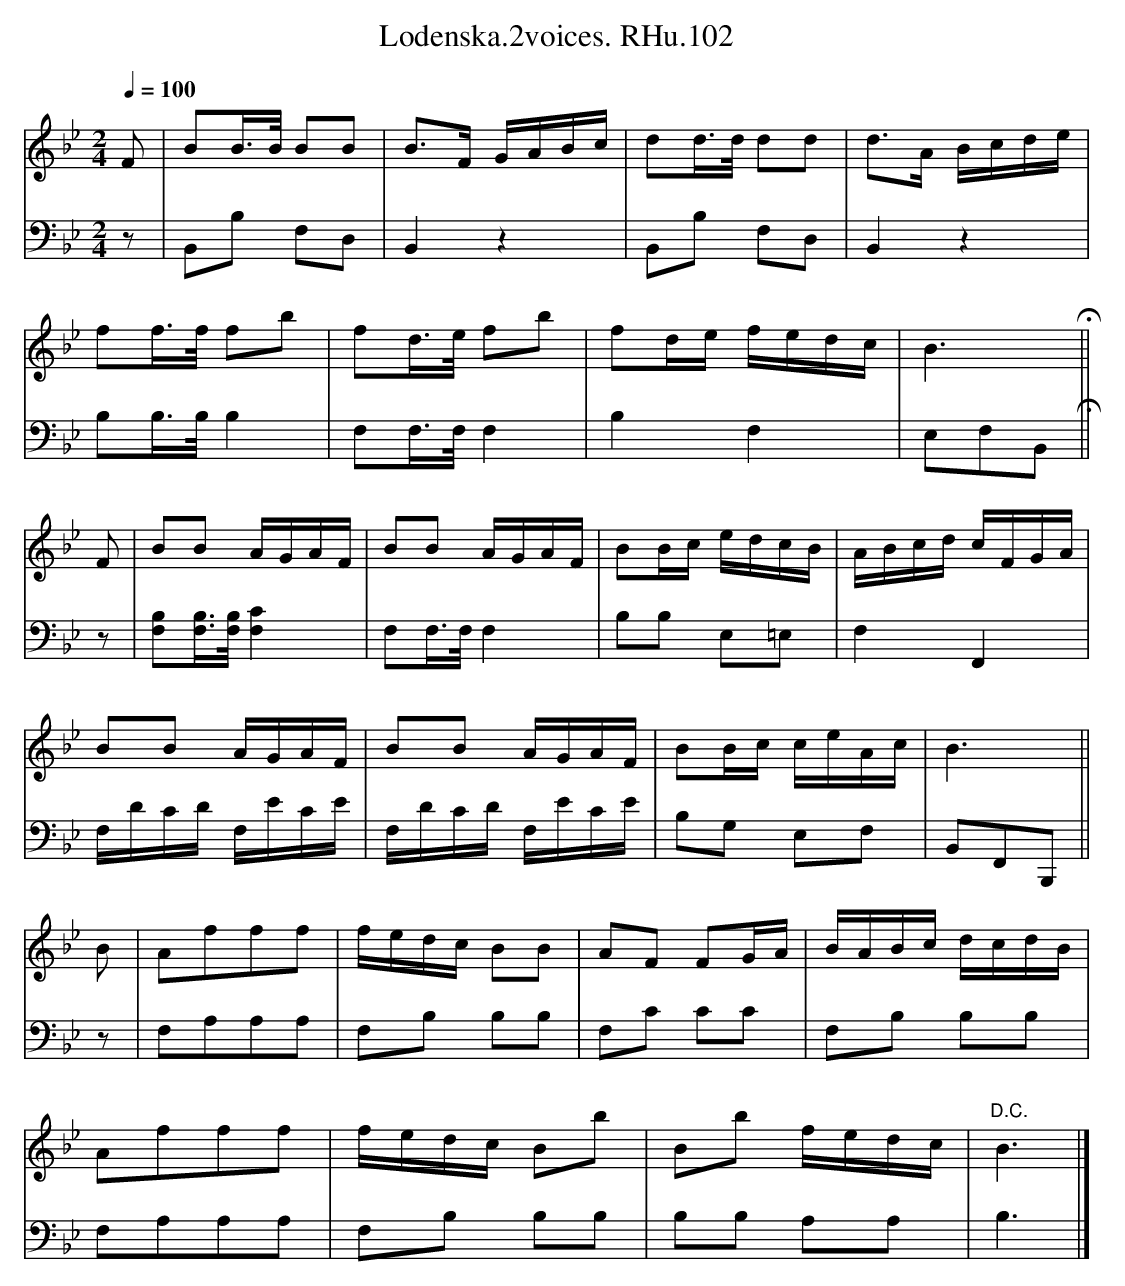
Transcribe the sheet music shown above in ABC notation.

X:1
T:Lodenska.2voices. RHu.102
M:2/4
L:1/8
Q:1/4=100
K:Bb major
[V:1]F|BB3/4B/4 BB|B>F G/A/B/c/|dd3/4d/4 dd|d>A B/c/d/e/|!
[V:2]z|B,,B, F,D,|B,,2z2|B,,B, F,D,|B,,2z2|\
[V:1]ff3/4f/4 fb|fd3/4e/4 fb|fd/e/ f/e/d/c/|B3H||!
[V:2]B,B,3/4B,/4B,2|F,F,3/4F,/4 F,2|B,2F,2|E,F,B,,H||!
[V:1]F|BB A/G/A/F/|BB A/G/A/F/|BB/c/ e/d/c/B/|A/B/c/d/ c/F/G/A/|!
[V:2]z|[B,F,][B,3/4F,3/4][B,/4F,/4][C2F,2]|F,F,3/4F,/4 F,2|B,B, E,=E,|\
[V:1]BB A/G/A/F/|BB A/G/A/F/|BB/c/ c/e/A/c/|B3||!
[V:2]F,2F,,2|F,/D/C/D/ F,/E/C/E/|F,/D/C/D/ F,/E/C/E/|B,G, E,F,|B,,F,,B,,,||!
[V:1]B|Afff|f/e/d/c/ BB|AF FG/A/|B/A/B/c/ d/c/d/B/|!
[V:2]z|F,A,A,A,|F,B, B,B,|F,C CC|F,B, B,B,|\
[V:1]Afff|f/e/d/c/ Bb|Bb f/e/d/c/|"D.C."B3|]
[V:2]F,A,A,A,|F,B, B,B,|B,B, A,A,|B,3|]
